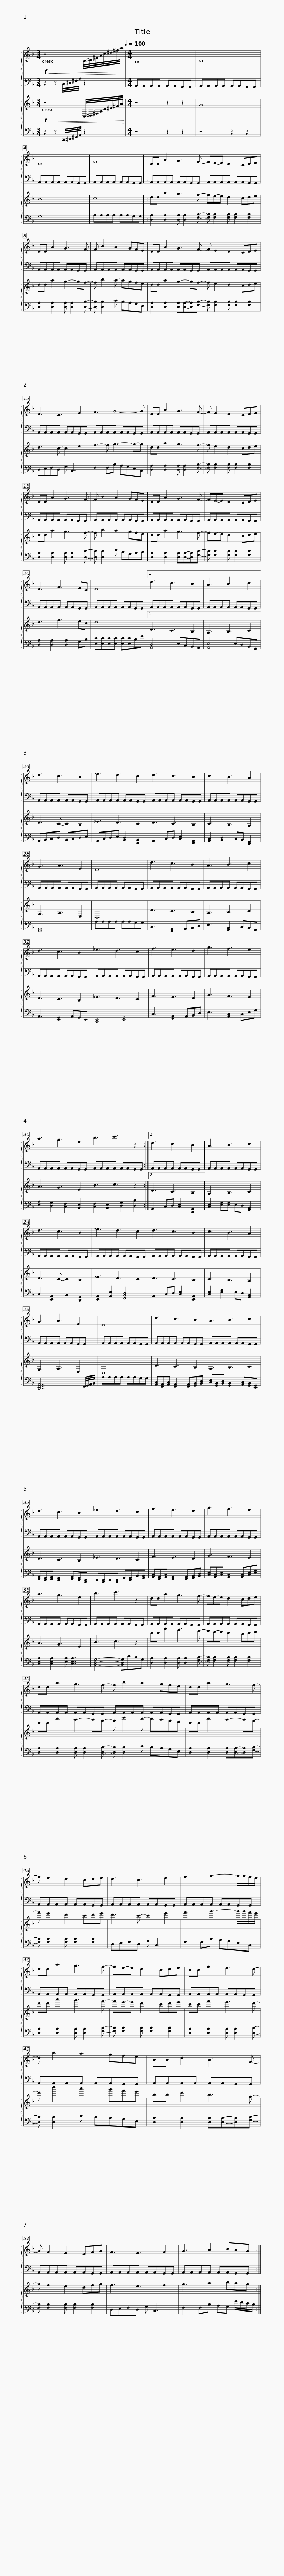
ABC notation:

X:1
%%score { 1 | 2 } { 3 | 4 }
L:1/8
M:3/4
I:linebreak $
K:F
V:1 treble
V:2 bass
V:3 treble
V:4 bass
V:1
!f!!<(! z4 C/4^D/4^F/4A/4c/4^d/4^f/4a/4!<)![Q:1/2=100] |[M:4/4] B,8 | C8 |$ D8 | F8 |: %5
 DD A2 G3 F- | FE-E D2 CDE | DD A2 G3 F- |$ F B2 A2 GFE | DD A2 G3 F- | %10
 F E2 D2 CDE | D3 C3 E2 | F3 G4- G |$ DD A2 G3 F- | F E2 D2 CDE | %15
 DD A2 G3 F- | F B2 A2 GFE | DD A2 G3 F- |$ FE-E D2 CDE | D3 F3 EC | %20
 D8 |1 d3 c3 B2 |$ A3 B3 c2 | d3 c3 B2 | _e3 d3 c2 | %25
 d3 c3 B2 | c3 B3 A2 |$ G3 A3 E2 | D8 | d3 c3 B2 | %30
 A3 B3 c2 | d3 c3 B2 |$ _e3 d3 c2 | f3 e3 d2 | g3 f3 e2 | %35
 a3 g3 e2 | b3 c'3 z2 :|2$ d3 c3 B2 || A3 B3 c2 | d3 c3 B2 | %40
 _e3 d3 c2 | d3 c3 B2 |$ c3 B3 A2 | G3 A3 E2 | D8 | %45
 d3 c3 B2 | A3 B3 c2 |$ d3 c3 B2 | _e3 d3 c2 | f3 e3 d2 | %50
 g3 f3 e2 | a3 g3 e2 |$ b3 c'3 z2 | dd a2 g3 f- | fe-e d2 cde | %55
 dd a2 g3 f- |$ f b2 a2 gfe | dd a2 g3 f- | f e2 d2 cde | d3 c3 e2 |$ %60
 f3 g3- g/g/f/e/ | dd a2 g3 f- | fe-e d2 cde | cc f2 e3 d- |$ d b2 a2 gfe | %65
 BB d2 B3 G- | G F2 E2 DFG | F3 E3 F2 |$ G3 A2 BAG :| %69
V:2
 z2 z C,/4^D,/4^F,/4A,/4 z2 |[M:4/4] A,,A,,A,,A,, A,,A,,G,,G,, | A,,A,,A,,A,, A,,A,,G,,G,, |$ A,,A,,A,,A,, A,,A,,G,,G,, | A,,A,,A,,A,, A,,A,,G,,G,, |: %5
 A,,A,,A,,A,, A,,A,,G,,G,, | A,,A,,A,,A,, A,,A,,G,,G,, | A,,A,,A,,A,, A,,A,,G,,G,, |$ A,,A,,A,,A,, A,,A,,G,,G,, | A,,A,,A,,A,, A,,A,,G,,G,, | %10
 A,,A,,A,,A,, A,,A,,G,,G,, | A,,A,,A,,A,, A,,A,,G,,G,, | A,,A,,A,,A,, A,,A,,G,,G,, |$ A,,A,,A,,A,, A,,A,,G,,G,, | A,,A,,A,,A,, A,,A,,G,,G,, | %15
 A,,A,,A,,A,, A,,A,,G,,G,, | A,,A,,A,,A,, A,,A,,G,,G,, | A,,A,,A,,A,, A,,A,,G,,G,, |$ A,,A,,A,,A,, A,,A,,G,,G,, | A,,A,,A,,A,, A,,A,,G,,G,, | %20
 A,,A,,A,,A,, A,,A,,G,,G,, |1 A,,A,,A,,A,, A,,A,,G,,G,, |$ A,,A,,A,,A,, A,,A,,G,,G,, | A,,A,,A,,A,, A,,A,,G,,G,, | A,,A,,A,,A,, A,,A,,G,,G,, | %25
 A,,A,,A,,A,, A,,A,,G,,G,, | A,,A,,A,,A,, A,,A,,G,,G,, |$ A,,A,,A,,A,, A,,A,,G,,G,, | A,,A,,A,,A,, A,,A,,G,,G,, | A,,A,,A,,A,, A,,A,,G,,G,, | %30
 A,,A,,A,,A,, A,,A,,G,,G,, | A,,A,,A,,A,, A,,A,,G,,G,, |$ A,,A,,A,,A,, A,,A,,G,,G,, | A,,A,,A,,A,, A,,A,,G,,G,, | A,,A,,A,,A,, A,,A,,G,,G,, | %35
 A,,A,,A,,A,, A,,A,,G,,G,, | A,,A,,A,,A,, A,,A,,G,,G,, :|2$ A,,A,,A,,A,, A,,A,,G,,G,, || A,,A,,A,,A,, A,,A,,G,,G,, | A,,A,,A,,A,, A,,A,,G,,G,, | %40
 A,,A,,A,,A,, A,,A,,G,,G,, | A,,A,,A,,A,, A,,A,,G,,G,, |$ A,,A,,A,,A,, A,,A,,G,,G,, | A,,A,,A,,A,, A,,A,,G,,G,, | A,,A,,A,,A,, A,,A,,G,,G,, | %45
 A,,A,,A,,A,, A,,A,,G,,G,, | A,,A,,A,,A,, A,,A,,G,,G,, |$ A,,A,,A,,A,, A,,A,,G,,G,, | A,,A,,A,,A,, A,,A,,G,,G,, | A,,A,,A,,A,, A,,A,,G,,G,, | %50
 A,,A,,A,,A,, A,,A,,G,,G,, | A,,A,,A,,A,, A,,A,,G,,G,, |$ A,,A,,A,,A,, A,,A,,G,,G,, | A,,A,,A,,A,, A,,A,,G,,G,, | A,,A,,A,,A,, A,,A,,G,,G,, | %55
 A,,A,,A,,A,, A,,A,,G,,G,, |$ A,,A,,A,,A,, A,,A,,G,,G,, | A,,A,,A,,A,, A,,A,,G,,G,, | A,,A,,A,,A,, A,,A,,G,,G,, | A,,A,,A,,A,, A,,A,,G,,G,, |$ %60
 A,,A,,A,,A,, A,,A,,G,,G,, | A,,A,,A,,A,, A,,A,,G,,G,, | A,,A,,A,,A,, A,,A,,G,,G,, | A,,A,,A,,A,, A,,A,,G,,G,, |$ A,,A,,A,,A,, A,,A,,G,,G,, | %65
 A,,A,,A,,A,, A,,A,,G,,G,, | A,,A,,A,,A,, A,,A,,G,,G,, | A,,A,,A,,A,, A,,A,,G,,G,, |$ A,,A,,A,,A,, A,,A,,G,,G,, :| %69
V:3
!f!!<(! z4 C,/4^D,/4^F,/4A,/4C/4^D/4^F/4A/4!<)! |[M:4/4] z4 z2 z2 | G8 |$ B8 | c8 |: %5
 dd a2 g3 f- | fe-e d2 cde | dd a2 g2- gf- |$ f b2 a- agfe | dd a2 g2- gf- | %10
 f e2 d2 cde | d3 c- c2 e2 | f2- f g3- g-g |$ dd a2 g3 f- | f e2 d2 cde | %15
 dd a2 g3 f- | f b2 a2 gfe | dd a2 g3 f- |$ fe-e d2 cde | d3 f3 ec | %20
 d8 |1 D3 C3 B,2 |$ A,3 B,3 C2 | D3 C- C2 B,2 | _E3 D3 C2 | %25
 D3 C3 B,2 | C3 B,3 A,2 |$ G,3 A,3 E,2 | D,8 | D3 C3 B,2 | %30
 A,3 B,3 C2 | D3 C3 B,2 |$ _E3 D3 C2 | F3 E3 D2 | G3 F3 E2 | %35
 A3 G3 E2 | B3 c3 z2 :|2$ D3 C3 B,2 || A,3 B,3 C2 | D3 C- C2 B,2 | %40
 _E3 D3 C2 | D3 C3 B,2 |$ C3 B,3 A,2 | G,3 A,3 E,2 | D,8 | %45
 D3 C3 B,2 | A,3 B,3 C2 |$ D3 C3 B,2 | _E3 D3 C2 | F3 E3 D2 | %50
 G3 F3 E2 | A3 G3 E2 |$ B3 c3 z2 | d'd' a'2 g'3 f'- | f'e'-e' d'2 c'd'e' | %55
 d'd' a'2 g'2- g'f'- |$ f' b'2 a'- a'g'f'e' | d'd' a'2 g'2- g'f'- | f' e'2 d'2 c'd'e' | d'3 c'- c'2 e'2 |$ %60
 f'3 g'3- g'/g'/f'/e'/ | d'd' a'2 g'3 f'- | f'e'-e' d'2 c'd'e' | c'c' f'2 e'3 d'- |$ d' b'2 a'2 g'f'e' | %65
 bb d'2 b3 g- | g f2 e2 dfg | f3 e3 f2 |$ g3 a2 bag :| %69
V:4
 z2 z C,,/4^D,,/4^F,,/4A,,/4 z2 |[M:4/4] z4 z2 z2 | z4 z2 z2 |$ G,8 | A,A,A,A, A,A,G,G, |: %5
 [D,A,]2 [D,A,]2 [D,A,] [D,A,]2 [F,B,]- | [F,B,] [F,B,]2 [F,B,] [F,B,]2 [F,B,]2 | [D,A,]2 [D,A,]2 [D,A,] [D,A,]2 [D,B,]- |$ [D,B,] [D,B,]2 C B,A,G,E, | [D,A,]2 [D,A,]2 [D,A,][D,A,]-[D,A,][F,B,]- | %10
 [F,B,] [F,B,]2 [F,B,] [F,B,]2 [F,B,]2 | D,E,F,D, G, C,3 | F,2 F,B, A,G,E,C, |$ [D,A,]2 [D,A,]2 [D,A,] [D,A,]2 [F,B,]- | [F,B,] [F,B,]2 [F,B,] [F,B,]2 [F,B,]2 | %15
 [D,A,]2 [D,A,]2 [D,A,] [D,A,]2 [D,C]- | [D,C] [D,C]2 D B,G,A,B, | [D,A,]2 [D,A,]2 [D,A,][D,A,]-[D,A,][F,C]- |$ [F,C] [F,C]2 [F,C] [F,C]2 [F,C]2 | [D,A,]2 [D,A,]2 [D,A,]2 G,B, | %20
 [E,C][E,C][E,C][E,C] [E,C][E,C]B,E |1 [A,,D,]4 E,C,B,,A,, |$ [A,,E,]4 E,D,B,,G,, | A,,B,,C,D, B,,C,D,E, | A,,C,D,E, [B,,D,]2 [F,,B,,]2 | %25
 A,,2 C,D, [C,E,]2 [F,,A,,]2 | [A,,C,]2 [B,,D,]2 C,B,, [E,,G,,]2 |$ [F,,A,,]8 | A,A,A,A, A,A,G,G, | C,3 [F,,A,,]2 A,,B,,D, | %30
 E,3 [G,,B,,]2 C,B,,G,, | A,,3 [E,,G,,]2 A,,G,,E,, |$ [C,,E,,]4 [E,,G,,]4 | C,3 [F,,A,,]2 A,,B,,D, | E,3 [A,,C,]2 C,E,G, | %35
 [E,A,]2 [D,G,]2 [C,F,]2 [B,,E,]2 | [C,F,]2 [B,,E,]2 [D,G,]2 [D,B,]2 :|2$ A,,2 C,D, [C,E,]2 [E,,A,,]2 || [C,E,]2 [E,G,][E,G,] E,D, [G,,B,,]2 | C,2 [E,,A,,]2 B,,2 [D,,G,,]2 | %40
 [E,,A,,]2 [A,,E,]2 [F,,B,,D,]4 | A,,2 C,D, [C,E,]2 [E,,A,,]2 |$ [C,E,]2 [E,G,]2 E,D, [G,,B,,]2 | [D,,F,,A,,]7 F,,/4G,,/4A,,/4B,,/4 | A,A,A,A, A,A,G,G, | %45
 [A,,C,][F,,A,,][A,,C,] [F,,A,,]2 [F,,A,,][G,,B,,][B,,D,] | [C,E,][G,,B,,][B,,D,] [G,,B,,]2 [A,,C,][G,,B,,][E,,G,,] |$ [F,,A,,][E,,G,,][F,,A,,] [E,,G,,]2 [F,,A,,][E,,G,,][C,,E,,] | E,,[C,,E,,]E,,[C,,E,,] G,,[E,,G,,]B,,[G,,B,,] | [A,,C,][F,,A,,][A,,C,] [F,,A,,]2 [F,,A,,][G,,B,,][B,,D,] | %50
 [C,E,][A,,C,][C,E,] [A,,C,]2 [A,,C,][C,E,][E,G,] | [C,E,A,]2 [C,E,A,]2 [E,A,] [C,E,A,]3 |$ [B,,D,G,]4- [B,,D,G,]CB,G, | [D,A,]2 [D,A,]2 [D,A,] [D,A,]2 [F,B,]- | [F,B,] [F,B,]2 [F,B,] [F,B,]2 [F,B,]2 | %55
 [D,A,]2 [D,A,]2 [D,A,] [D,A,]2 [D,B,]- |$ [D,B,] [D,B,]2 C B,A,G,E, | [D,A,]2 [D,A,]2 [D,A,][D,A,]-[D,A,][F,B,]- | [F,B,] [F,B,]2 [F,B,] [F,B,]2 [F,B,]2 | D,E,F,D, G, C,3 |$ %60
 F,2 F,B, A,G,E,C, | [D,A,]2 [D,A,]2 [D,A,] [D,A,]2 [F,B,]- | [F,B,] [F,B,]2 [F,B,] [F,B,]2 [F,B,]2 | [D,A,]2 [D,A,]2 [D,A,] [D,A,]2 [D,B,]- |$ [D,B,] [D,B,]2 C B,A,G,E, | %65
 [D,A,]2 [D,A,]2 [D,A,][D,A,]-[D,A,][F,B,]- | [F,B,] [F,B,]2 [F,B,] [F,B,]2 [F,B,]2 | D,E,F,D, G, C,3 |$ F,2 F,B, A,G, E/D/C/B,/ :| %69
